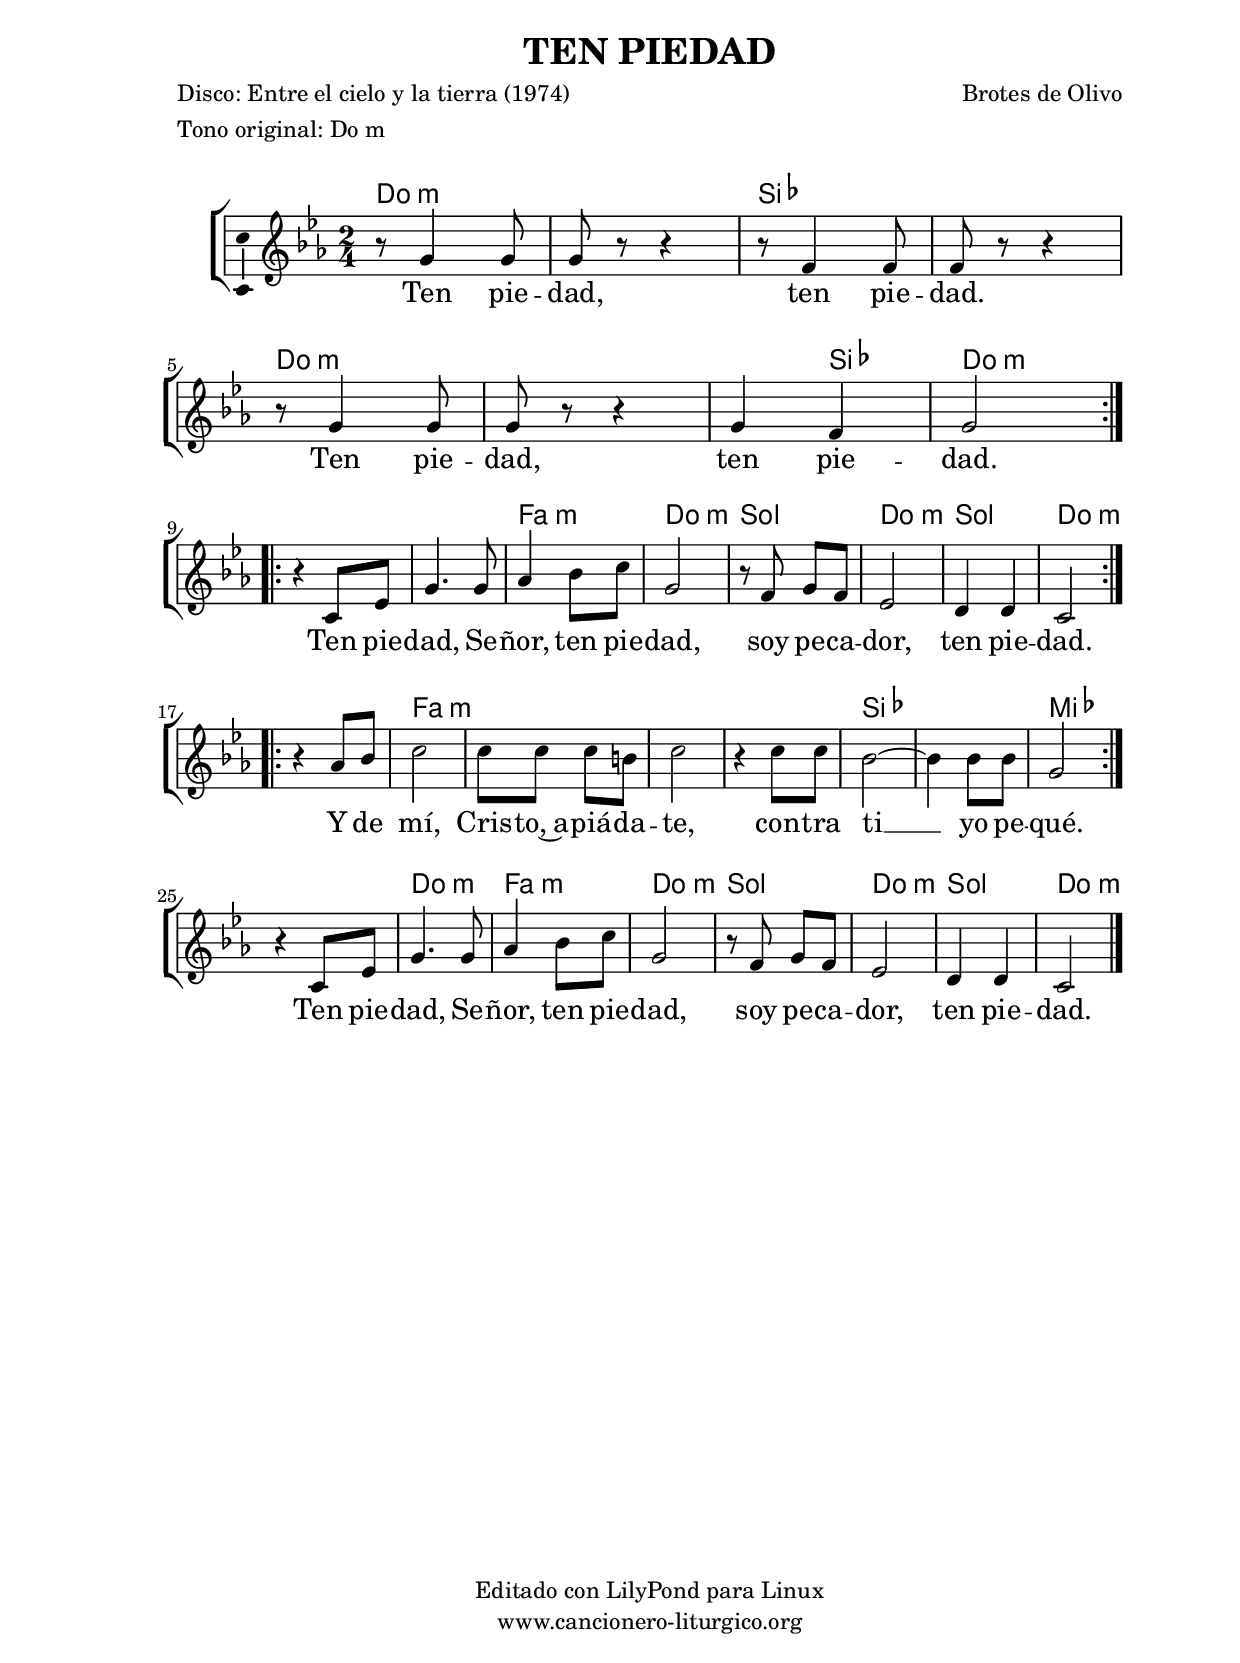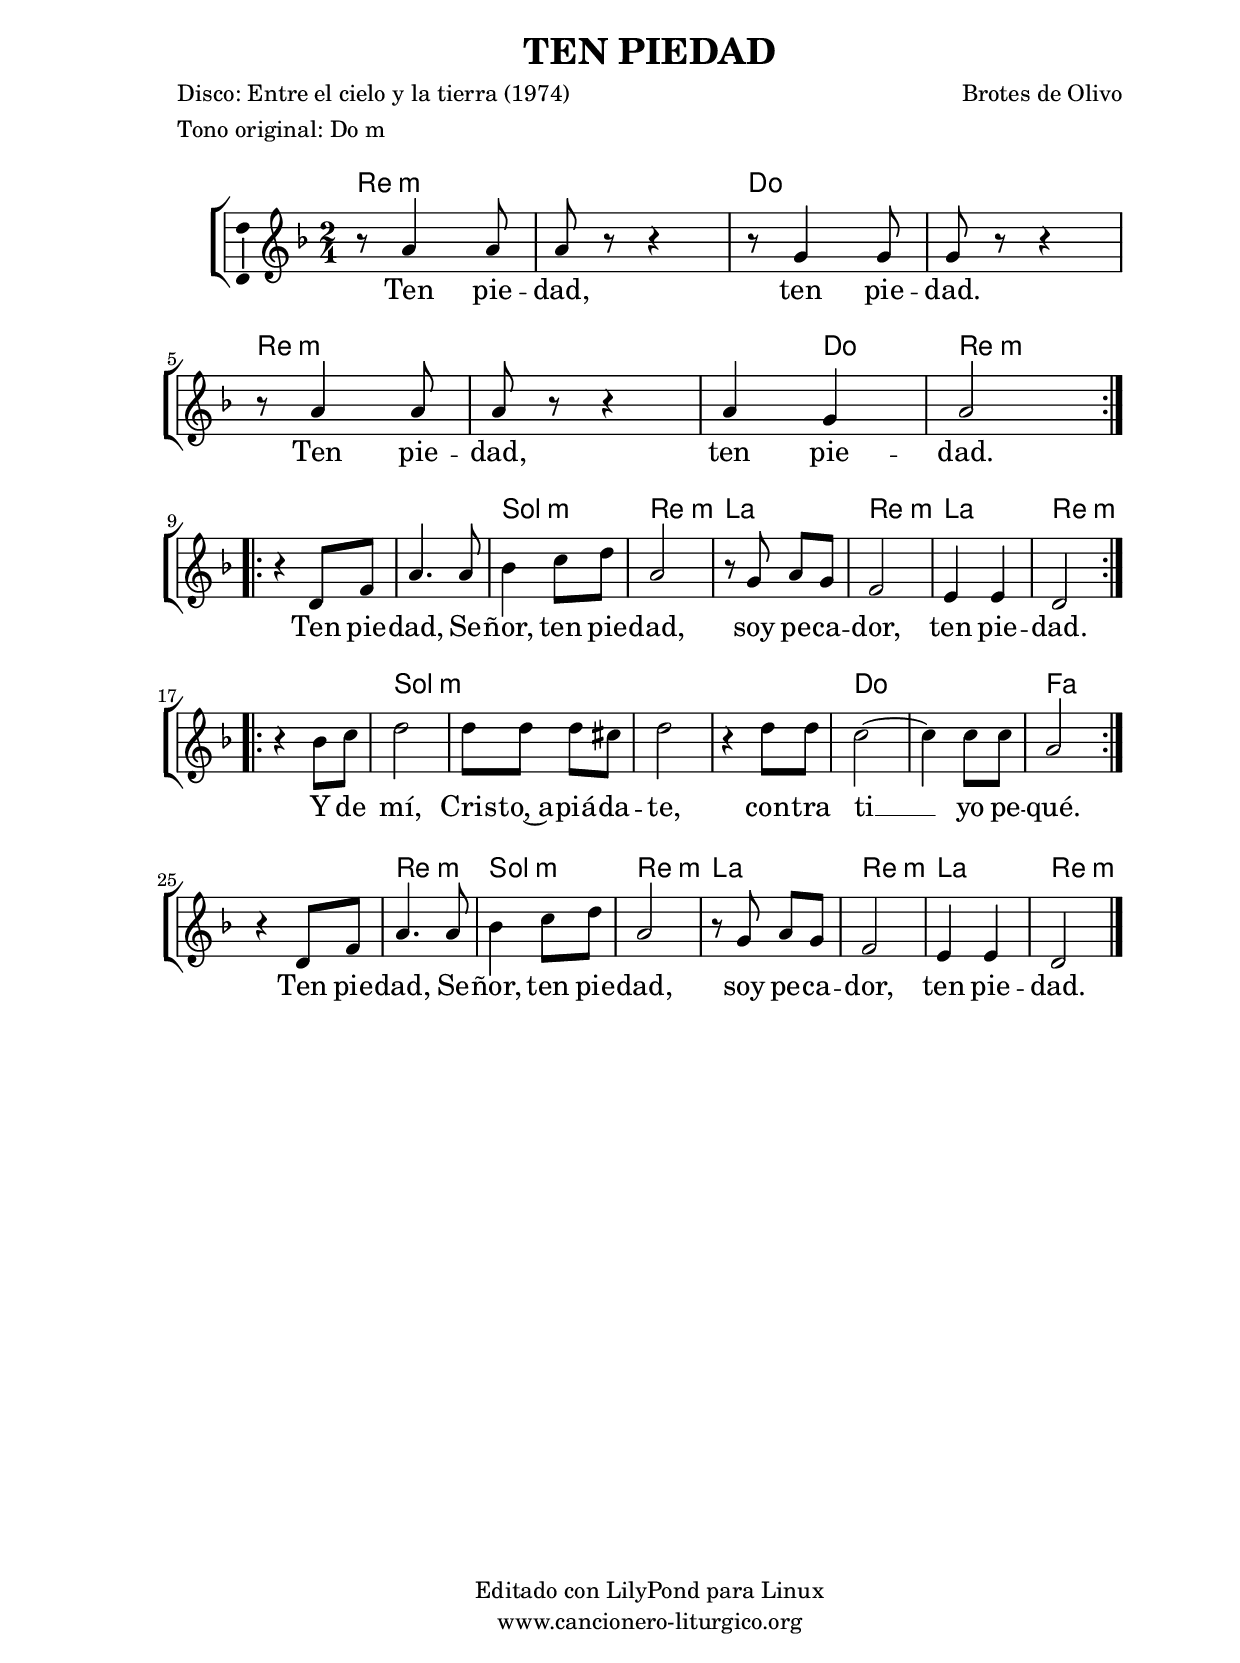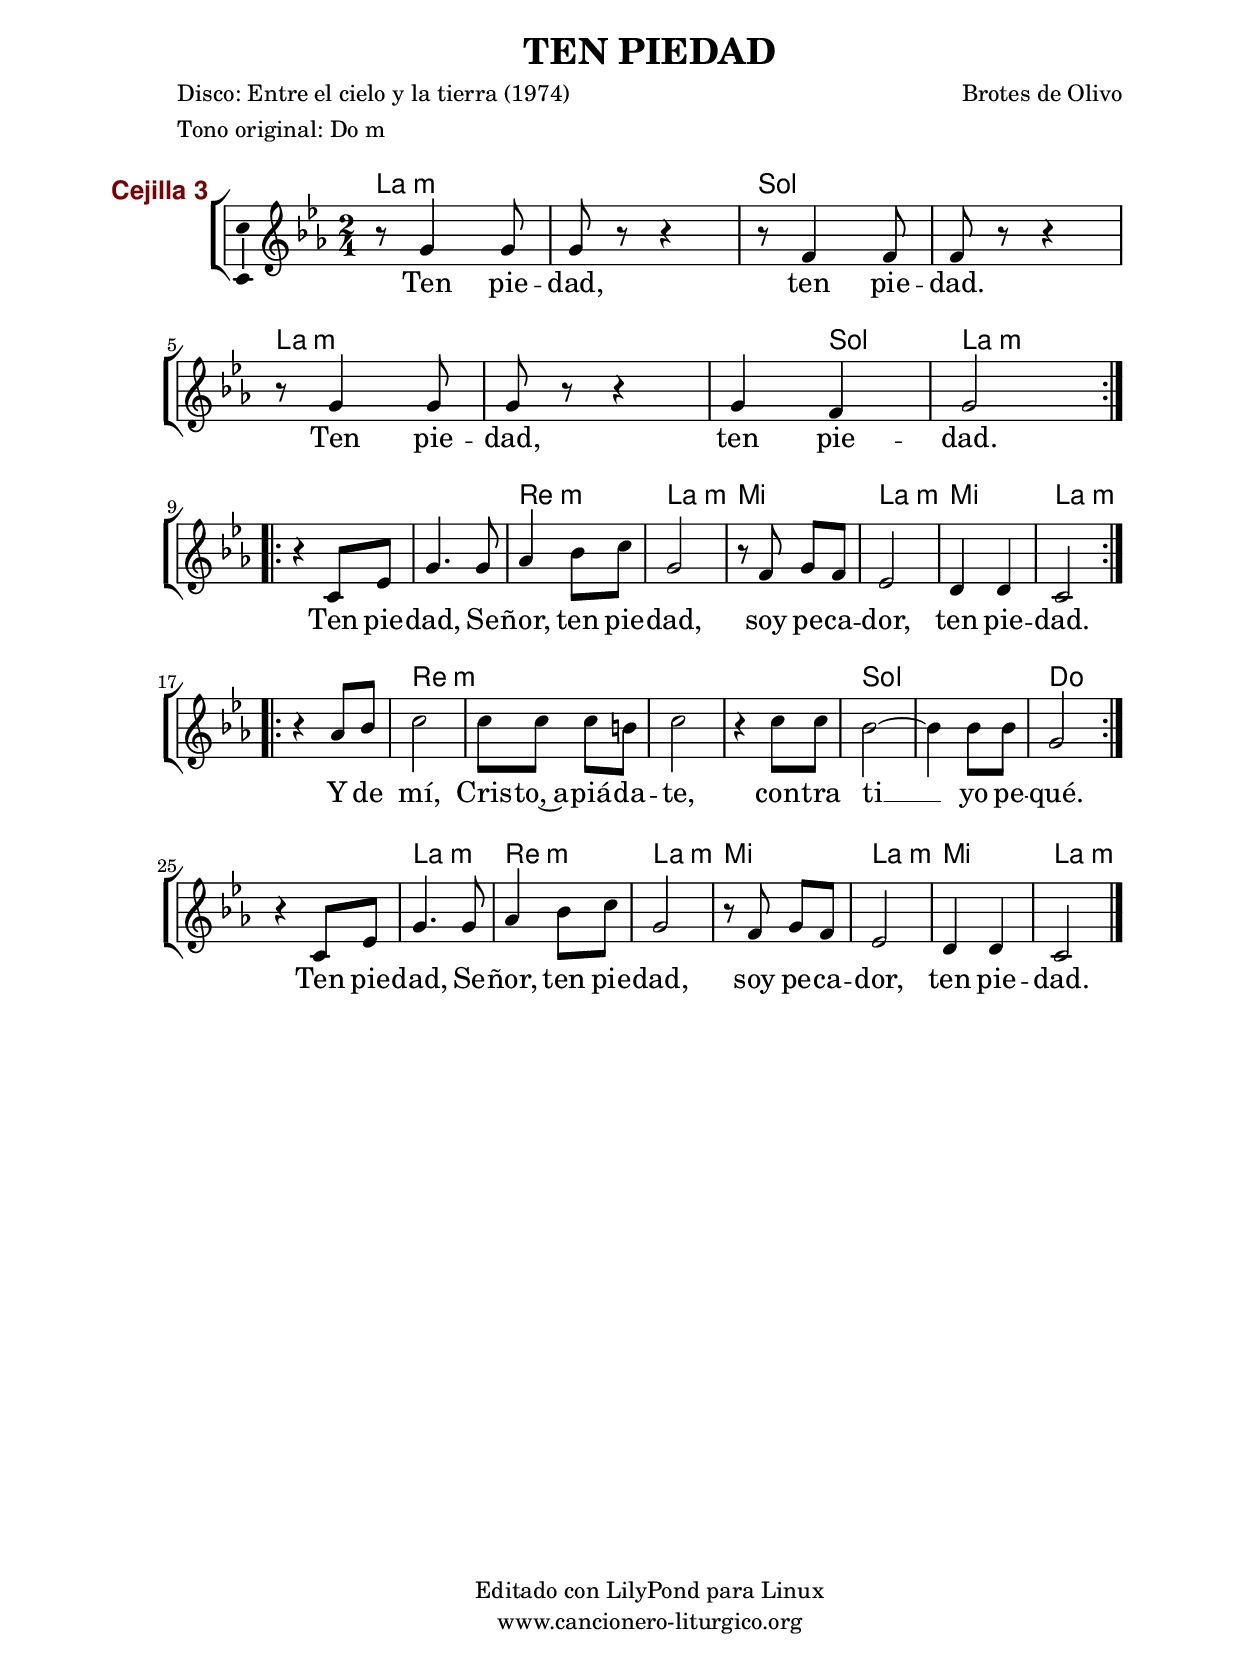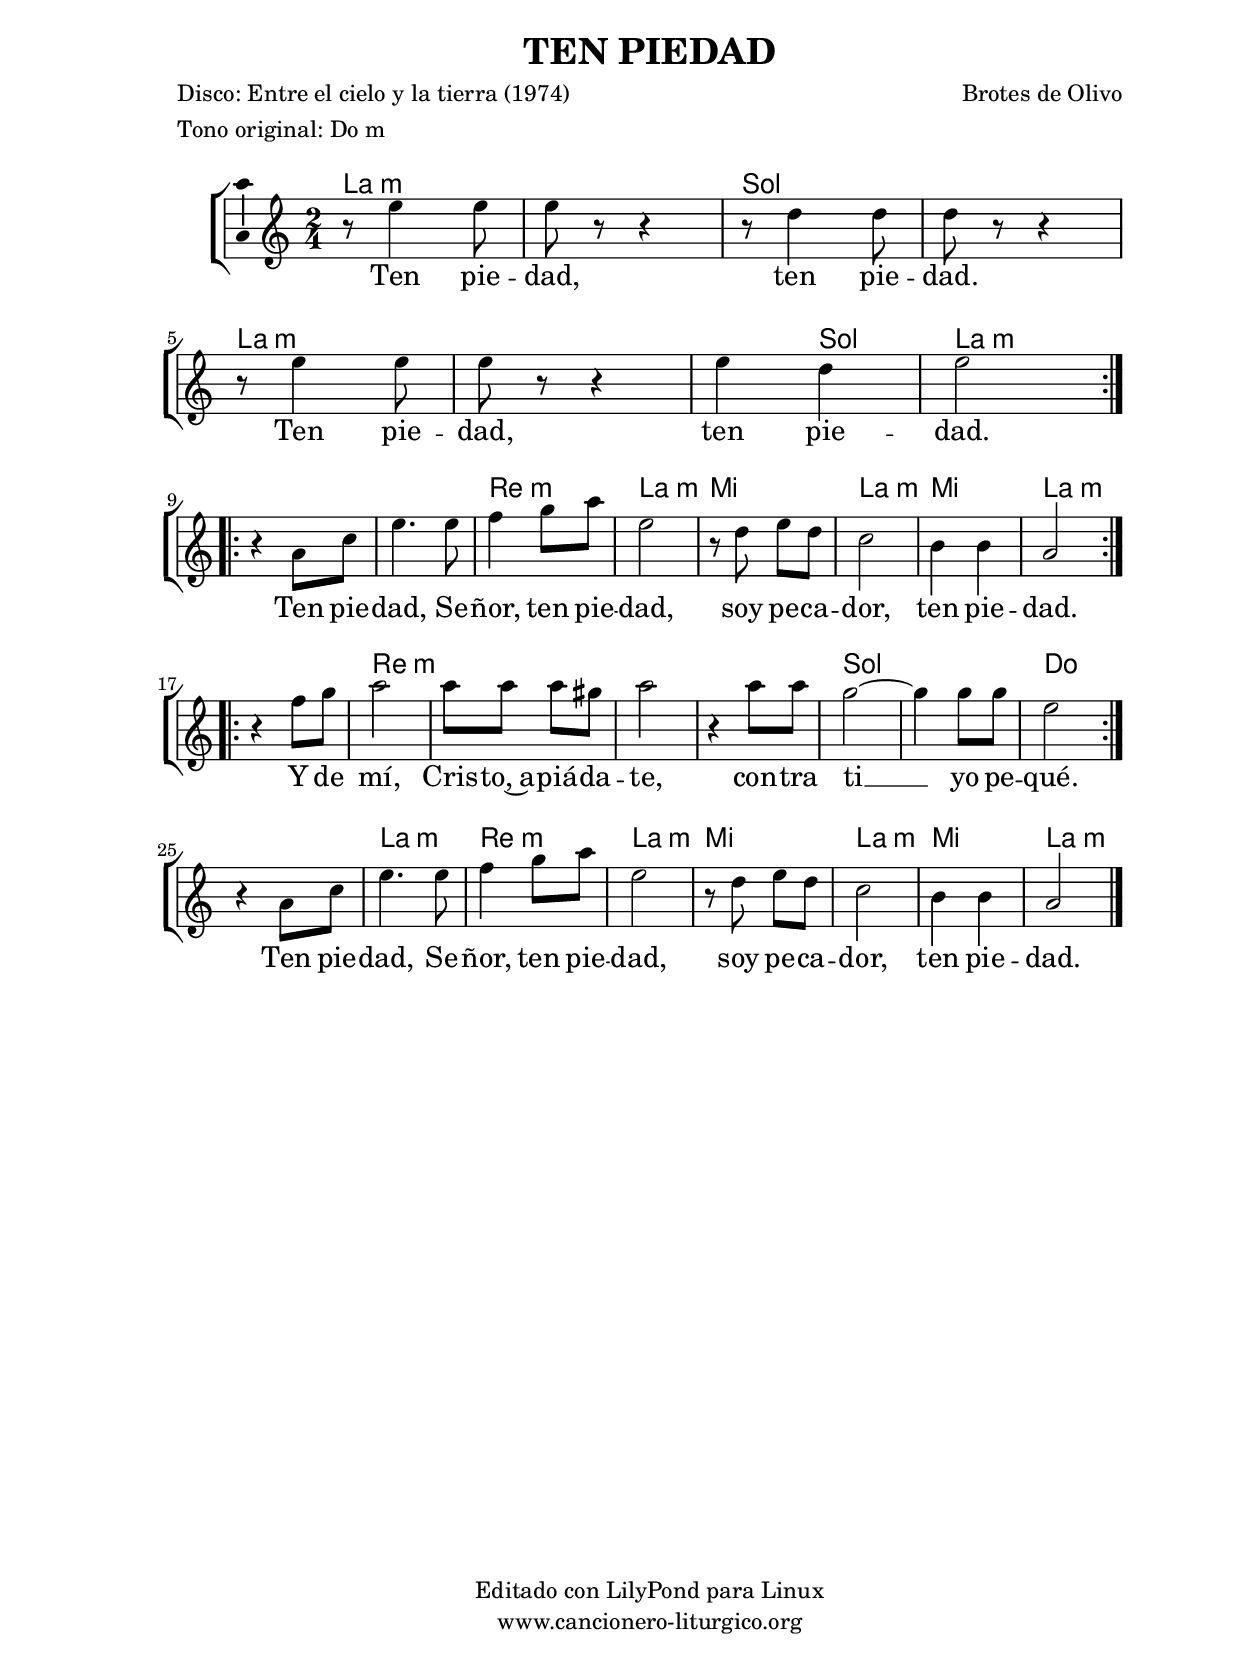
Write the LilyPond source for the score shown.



%versión de lilypond para la que se ha escrito esta partitura:
\version "2.16.0"

	%Tamaño papel
	#(set-default-paper-size "a4")
	%Tamaño partitura
	#(set-global-staff-size 20)
	%No responde al pulsar sobre una nota
	#(ly:set-option 'point-and-click #f)

%parámetros del encabezamiento:
\header {
	title = "TEN PIEDAD"
	subtitle = ""
	composer = "Brotes de Olivo"
	poet = "Disco: Entre el cielo y la tierra (1974)"
	meter = "Tono original: Do m"
	arranger = ""
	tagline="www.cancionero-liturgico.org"
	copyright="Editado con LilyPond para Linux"
	tiempo = ""
	usos = "Kyrie"
	letra = ""
	}

%parámetros asociados al papel:
\paper  {
	oddHeaderMarkup = \markup {\fill-line { \on-the-fly #not-first-page \fromproperty #'header:title \on-the-fly #not-first-page \fromproperty #'header:composer }}
	evenHeaderMarkup = \markup {\fill-line { \fromproperty #'header:composer \fromproperty #'header:title }}
	#(set-paper-size "a4")
	print-page-number = ##f
	first-page-number = 1
	print-first-page-number = ##f
%	head-separation = 3.0 \cm
	top-margin = 2.0 \cm
	bottom-margin = 0.5\cm
%%%	bottom-margin = -3.0\cm
	left-margin = 3.0 \cm
	line-width = 16.0 \cm 
	indent = 8\mm
	interscoreline = 2.\mm
	between-system-space = 15\mm
%	para que las partituras no llenen la hoja:
	ragged-bottom = ##t
%	idem para la última hoja:
	ragged-last-bottom = ##f
%	para que las partituras llenen el ancho del papel:
	ragged-last = ##f
	after-title-space = 2.5 \cm
%page-count=1
%system-count=4

	%Flexible Vertical Spacing
%	markup-markup-spacing =
%	#'((basic-distance . 15) (minimum-distance . 15) (padding . 3))
	markup-system-spacing =
	#'((basic-distance . 15) (minimum-distance . 15) (padding . 3))
	system-system-spacing =
	#'((basic-distance . 15) (minimum-distance . 15) (padding . 3))
	score-system-spacing =
	#'((basic-distance . 15) (minimum-distance . 15) (padding . 5))
%	top-system-spacing = % header
%	#'((basic-distance . 8) (minimum-distance . 0) (padding . 0))
%	top-markup-spacing =
%	#'((basic-distance . 20) (minimum-distance . 20) (padding . 0))
	last-bottom-spacing = % footer
	#'((basic-distance . 5) (minimum-distance . 5) (padding . 0))
%	score-markup-spacing =
%	#'((basic-distance . 16) (minimum-distance . 13) (padding . 0))

	}


%parámetros que afectan a toda la partitura:
global =  {
	%clave de sol (G):
	\clef G
	%armadura:
%%%	\transpose c d
	\key c \minor
	\tempo 4=110
	\set Score.tempoHideNote = ##t
	}


acordes = {
	\italianChords
	\chordmode {
%%%	\transpose c d
{

\repeat volta 2 {
c2:m s bes s c:m s c4:m bes c2:m
}
\repeat volta 2 {
s2 c:m f:m c:m g c:m g c:m
}
\repeat volta 2 {
s2 f:m s f:m s bes s ees
}
s2 c:m f:m c:m g c:m g c:m

	}
	}
}

melodia = 

%%%	\transpose c d
{
	\relative c''{
	\time 2/4

\repeat volta 2 {
r8 g4 g8
g8 r8 r4
r8 f4 f8
f8 r8 r4

\break

r8 g4 g8
g8 r8 r4
g4 f
g2
}

\break

\repeat volta 2 {
r4 c,8 ees
g4. g8
aes4 bes8 c
g2
r8 f8 g f
ees2
d4 d
c2
}

\break

\repeat volta 2 {
r4 aes'8 bes
c2
c8 c c b
c2
r4 c8 c
bes2~
bes4 bes8 bes
g2
}

\break

r4 c,8 ees
g4. g8
aes4 bes8 c
g2
r8 f8 g f
ees2
d4 d
c2

\bar "|."
	}
	}


texto = \lyricmode {

Ten pie -- dad, ten pie -- dad.
Ten pie -- dad, ten pie -- dad.

Ten pie -- dad, Se -- ñor, ten pie -- dad,
soy pe -- ca -- dor, ten pie -- dad.

Y de mí, Cris -- to,~a -- piá -- da -- te,
con -- tra ti __ yo pe -- qué.

Ten pie -- dad, Se -- ñor, ten pie -- dad,
soy pe -- ca -- dor, ten pie -- dad.

	}


acordesStaff = \context ChordNames = acordesStaff <<
	\set chordChanges = ##t
	\acordes
	>>


%%%%%%%%%%%%%%%%%%%%%%%%%%%%%%%%%%% CEJILLA %%%%%%%%%%%%%%%%%%%%%%%%%%%%%%%%%%%
acordescejilla = {
%%%	\override ChordNames.ChordName #'font-size = #-1
%%%	\override ChordNames.ChordName #'font-series = #'bold
	\transpose c a {
		\acordes
		}
	}

acordescejillaStaff = \context ChordNames = acordescejillaStaff <<
	\set Staff.instrumentName = \markup \with-color #darkred \larger \bold \sans "Cejilla 3"
	\set chordChanges = ##t
	\acordescejilla
	>>
%%%%%%%%%%%%%%%%%%%%%%%%%%%%%%%%%%% CEJILLA %%%%%%%%%%%%%%%%%%%%%%%%%%%%%%%%%%%


vozStaff = \context Voice = vozStaff
\with {\consists "Ambitus_engraver"}
<<
%	\set Staff.instrumentName = ""
%	\set Staff.shortInstrumentName = ""
%	\set Staff.midiInstrument = #"clarinet"
%	\set Staff.midiInstrument = #"cello"
%	\set Staff.midiInstrument = #"flute"
	\set Staff.midiInstrument = #"electric guitar (jazz)"
%	\set Staff.midiInstrument = #"english horn"
%	\set Staff.midiInstrument = #"violin"
%	\set Staff.midiInstrument = #"glockenspiel"
	\set Staff.midiMinimumVolume = #0.7
	\set Staff.midiMaximumVolume = #0.9
	\global
	\melodia
	>>

textoStaff = \context Lyrics = textoStaff <<
	\lyricsto vozStaff \texto
	>>


\book {
	\score {
		\context ChoirStaff {
			\override StaffGroup.SystemStartBracket #'collapse-height = #1
			\override Score.SystemStartBar #'collapse-height = #1
			<<
			\acordesStaff
			\vozStaff
			\textoStaff
			>>
			}
		\layout {
	    		\context {
				\Lyrics
				\override LyricText #'font-size = #2
				}
	   		 \context {
				\Score
				\override StaffSymbol #'staff-space = #(magstep +3)
				}
			}
		}
	\score {
		\unfoldRepeats
		\context ChoirStaff {
			<<
			\acordesStaff
			\vozStaff
			>>
			}
		\midi {
	  		\context {
	  			\Score
				tempoWholesPerMinute = #(ly:make-moment 70 4)
				}
			}
		}
	}


%Partitura para guitarra
#(define output-suffix "G")
\book {
	\score {
		\context ChoirStaff {
			\override StaffGroup.SystemStartBracket #'collapse-height = #1
			\override Score.SystemStartBar #'collapse-height = #1
			<<
			\acordescejillaStaff
			\vozStaff
			\textoStaff
			>>
			}
		\layout {
%%%%%%%%%%%%%%%%%%%%%%%%%%%%%%%%%%% CEJILLA %%%%%%%%%%%%%%%%%%%%%%%%%%%%%%%%%%%
			\context {
				\ChordNames \consists Instrument_name_engraver
				}
%%%%%%%%%%%%%%%%%%%%%%%%%%%%%%%%%%% CEJILLA %%%%%%%%%%%%%%%%%%%%%%%%%%%%%%%%%%%
	    		\context {
				\Lyrics
				\override LyricText #'font-size = #2
				}
	   		 \context {
				\Score
				\override StaffSymbol #'staff-space = #(magstep +3)
				}
			}
		}
	}


#(define output-suffix "C")
\book {
	\score {
		\context ChoirStaff {
			\override StaffGroup.SystemStartBracket #'collapse-height = #1
			\override Score.SystemStartBar #'collapse-height = #1
\transpose c d
			<<
			\acordesStaff
			\vozStaff
			\textoStaff
			>>
			}
		\layout {
	    		\context {
				\Lyrics
				\override LyricText #'font-size = #2
				}
	   		 \context {
				\Score
				\override StaffSymbol #'staff-space = #(magstep +3)
				}
			}
		}
	}


#(define output-suffix "S")
\book {
	\score {
		\context ChoirStaff {
			\override StaffGroup.SystemStartBracket #'collapse-height = #1
			\override Score.SystemStartBar #'collapse-height = #1
\transpose c a
			<<
			\acordesStaff
			\vozStaff
			\textoStaff
			>>
			}
		\layout {
	    		\context {
				\Lyrics
				\override LyricText #'font-size = #2
				}
	   		 \context {
				\Score
				\override StaffSymbol #'staff-space = #(magstep +3)
				}
			}
		}
	}


